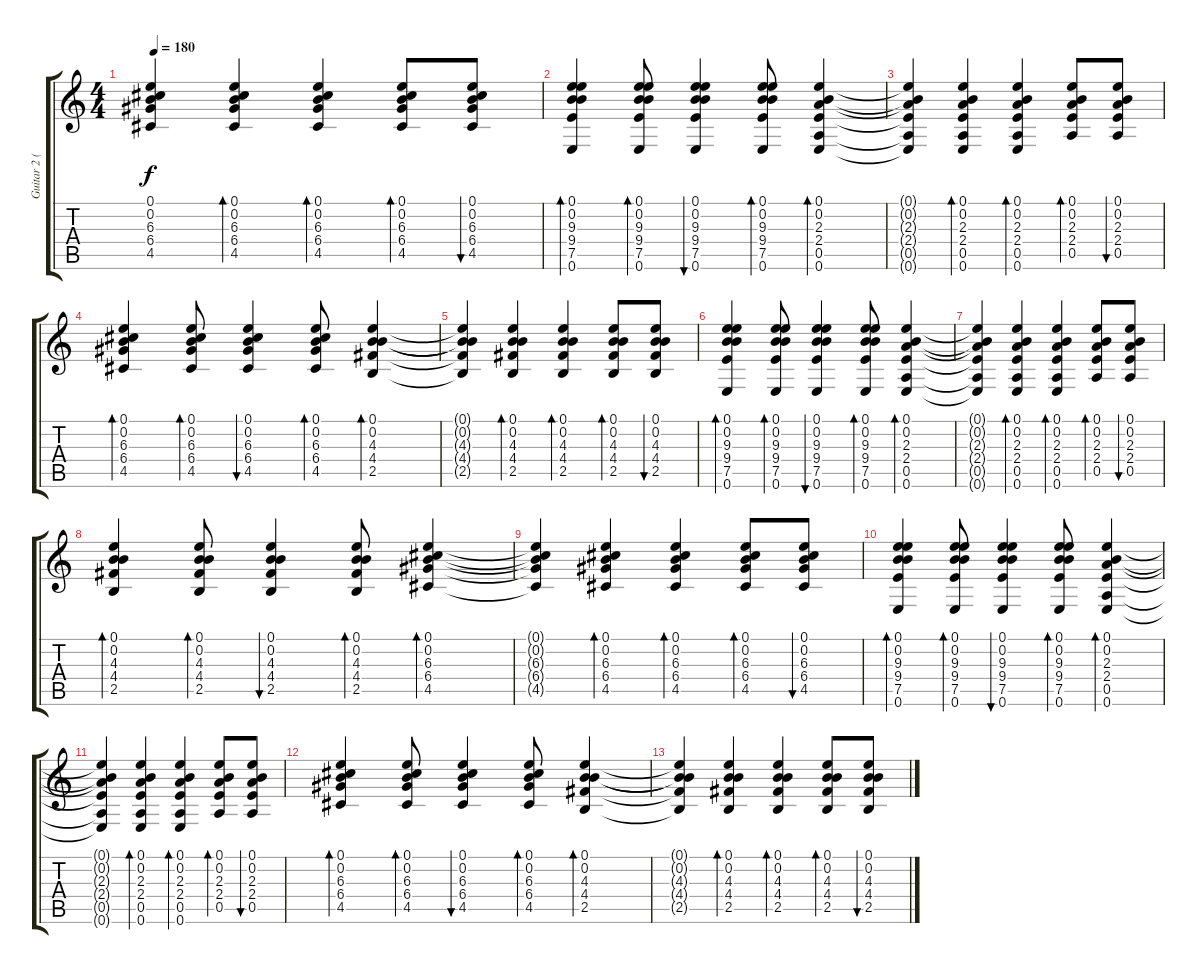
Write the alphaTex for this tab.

\track ("Guitar 2 (Kenny)" "Guitar 2 (") {instrument acousticguitarsteel}
\staff {score tabs}
\tuning (E4 B3 G3 D3 A2 E2) {hide}
\ts (4 4)
\tempo 180
\clef g2
\ks c
(0.1{t} 0.2{t} 6.3{t} 6.4{t} 4.5{t}).4{dy f} (0.1 0.2 6.3 6.4 4.5).4{bd 120} (0.1 0.2 6.3 6.4 4.5).4{bd 120} (0.1 0.2 6.3 6.4 4.5).8{bd 120} (0.1 0.2 6.3 6.4 4.5).8{bu 120} |
(0.1 0.2 9.3 9.4 7.5 0.6).4{bd 120} (0.1 0.2 9.3 9.4 7.5 0.6).8{bd 120} (0.1 0.2 9.3 9.4 7.5 0.6).4{bu 120} (0.1 0.2 9.3 9.4 7.5 0.6).8{bd 120} (0.1 0.2 2.3 2.4 0.5 0.6).4{bd 120} |
(0.1{t} 0.2{t} 2.3{t} 2.4{t} 0.5{t} 0.6{t}).4 (0.1 0.2 2.3 2.4 0.5 0.6).4{bd 120} (0.1 0.2 2.3 2.4 0.5 0.6).4{bd 120} (0.1 0.2 2.3 2.4 0.5).8{bd 120} (0.1 0.2 2.3 2.4 0.5).8{bu 120} |
(0.1 0.2 6.3 6.4 4.5).4{bd 120} (0.1 0.2 6.3 6.4 4.5).8{bd 120} (0.1 0.2 6.3 6.4 4.5).4{bu 120} (0.1 0.2 6.3 6.4 4.5).8{bd 120} (0.1 0.2 4.3 4.4 2.5).4{bd 120} |
(0.1{t} 0.2{t} 4.3{t} 4.4{t} 2.5{t}).4 (0.1 0.2 4.3 4.4 2.5).4{bd 120} (0.1 0.2 4.3 4.4 2.5).4{bd 120} (0.1 0.2 4.3 4.4 2.5).8{bd 120} (0.1 0.2 4.3 4.4 2.5).8{bu 120} |
(0.1 0.2 9.3 9.4 7.5 0.6).4{bd 120} (0.1 0.2 9.3 9.4 7.5 0.6).8{bd 120} (0.1 0.2 9.3 9.4 7.5 0.6).4{bu 120} (0.1 0.2 9.3 9.4 7.5 0.6).8{bd 120} (0.1 0.2 2.3 2.4 0.5 0.6).4{bd 120} |
(0.1{t} 0.2{t} 2.3{t} 2.4{t} 0.5{t} 0.6{t}).4 (0.1 0.2 2.3 2.4 0.5 0.6).4{bd 120} (0.1 0.2 2.3 2.4 0.5 0.6).4{bd 120} (0.1 0.2 2.3 2.4 0.5).8{bd 120} (0.1 0.2 2.3 2.4 0.5).8{bu 120} |
(0.1 0.2 4.3 4.4 2.5).4{bd 120} (0.1 0.2 4.3 4.4 2.5).8{bd 120} (0.1 0.2 4.3 4.4 2.5).4{bu 120} (0.1 0.2 4.3 4.4 2.5).8{bd 120} (0.1 0.2 6.3 6.4 4.5).4{bd 120} |
(0.1{t} 0.2{t} 6.3{t} 6.4{t} 4.5{t}).4 (0.1 0.2 6.3 6.4 4.5).4{bd 120} (0.1 0.2 6.3 6.4 4.5).4{bd 120} (0.1 0.2 6.3 6.4 4.5).8{bd 120} (0.1 0.2 6.3 6.4 4.5).8{bu 120} |
(0.1 0.2 9.3 9.4 7.5 0.6).4{bd 120} (0.1 0.2 9.3 9.4 7.5 0.6).8{bd 120} (0.1 0.2 9.3 9.4 7.5 0.6).4{bu 120} (0.1 0.2 9.3 9.4 7.5 0.6).8{bd 120} (0.1 0.2 2.3 2.4 0.5 0.6).4{bd 120} |
(0.1{t} 0.2{t} 2.3{t} 2.4{t} 0.5{t} 0.6{t}).4 (0.1 0.2 2.3 2.4 0.5 0.6).4{bd 120} (0.1 0.2 2.3 2.4 0.5 0.6).4{bd 120} (0.1 0.2 2.3 2.4 0.5).8{bd 120} (0.1 0.2 2.3 2.4 0.5).8{bu 120} |
(0.1 0.2 6.3 6.4 4.5).4{bd 120} (0.1 0.2 6.3 6.4 4.5).8{bd 120} (0.1 0.2 6.3 6.4 4.5).4{bu 120} (0.1 0.2 6.3 6.4 4.5).8{bd 120} (0.1 0.2 4.3 4.4 2.5).4{bd 120} |
(0.1{t} 0.2{t} 4.3{t} 4.4{t} 2.5{t}).4 (0.1 0.2 4.3 4.4 2.5).4{bd 120} (0.1 0.2 4.3 4.4 2.5).4{bd 120} (0.1 0.2 4.3 4.4 2.5).8{bd 120} (0.1 0.2 4.3 4.4 2.5).8{bu 120}
